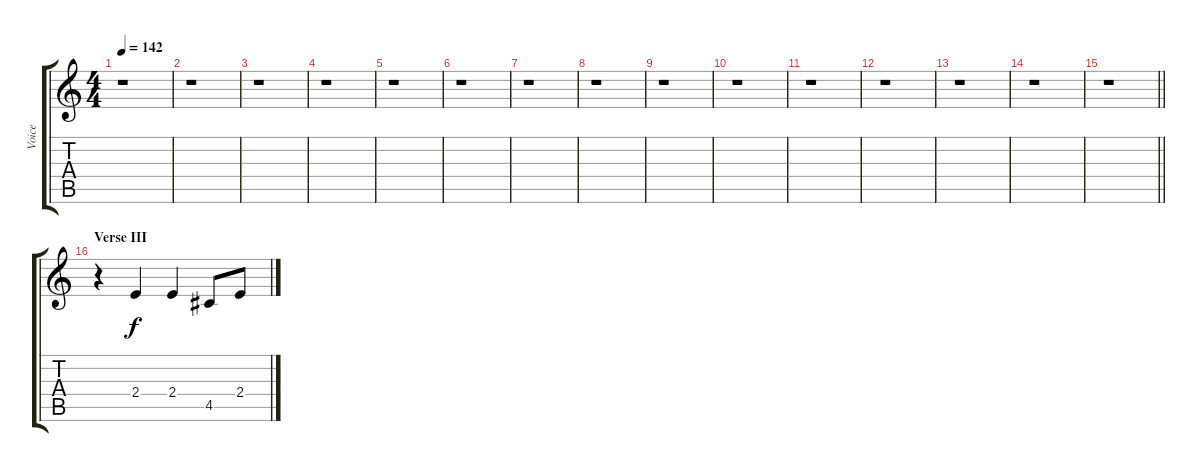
\track ("Voice" "Voice") {instrument acousticguitarsteel}
\staff {score tabs}
\tuning (E4 B3 G3 D3 A2 E2) {hide}
\ts (4 4)
\tempo 142
\clef g2
\ks c
r.1{dy ff} |
r.1 |
r.1 |
r.1 |
r.1 |
r.1 |
r.1 |
r.1 |
r.1 |
r.1 |
r.1 |
r.1 |
r.1 |
r.1 |
\barLineRight lightlight
r.1 |
\section ("" "Verse III")
r.4 2.4.4{dy f} 2.4.4 4.5.8 2.4.8
